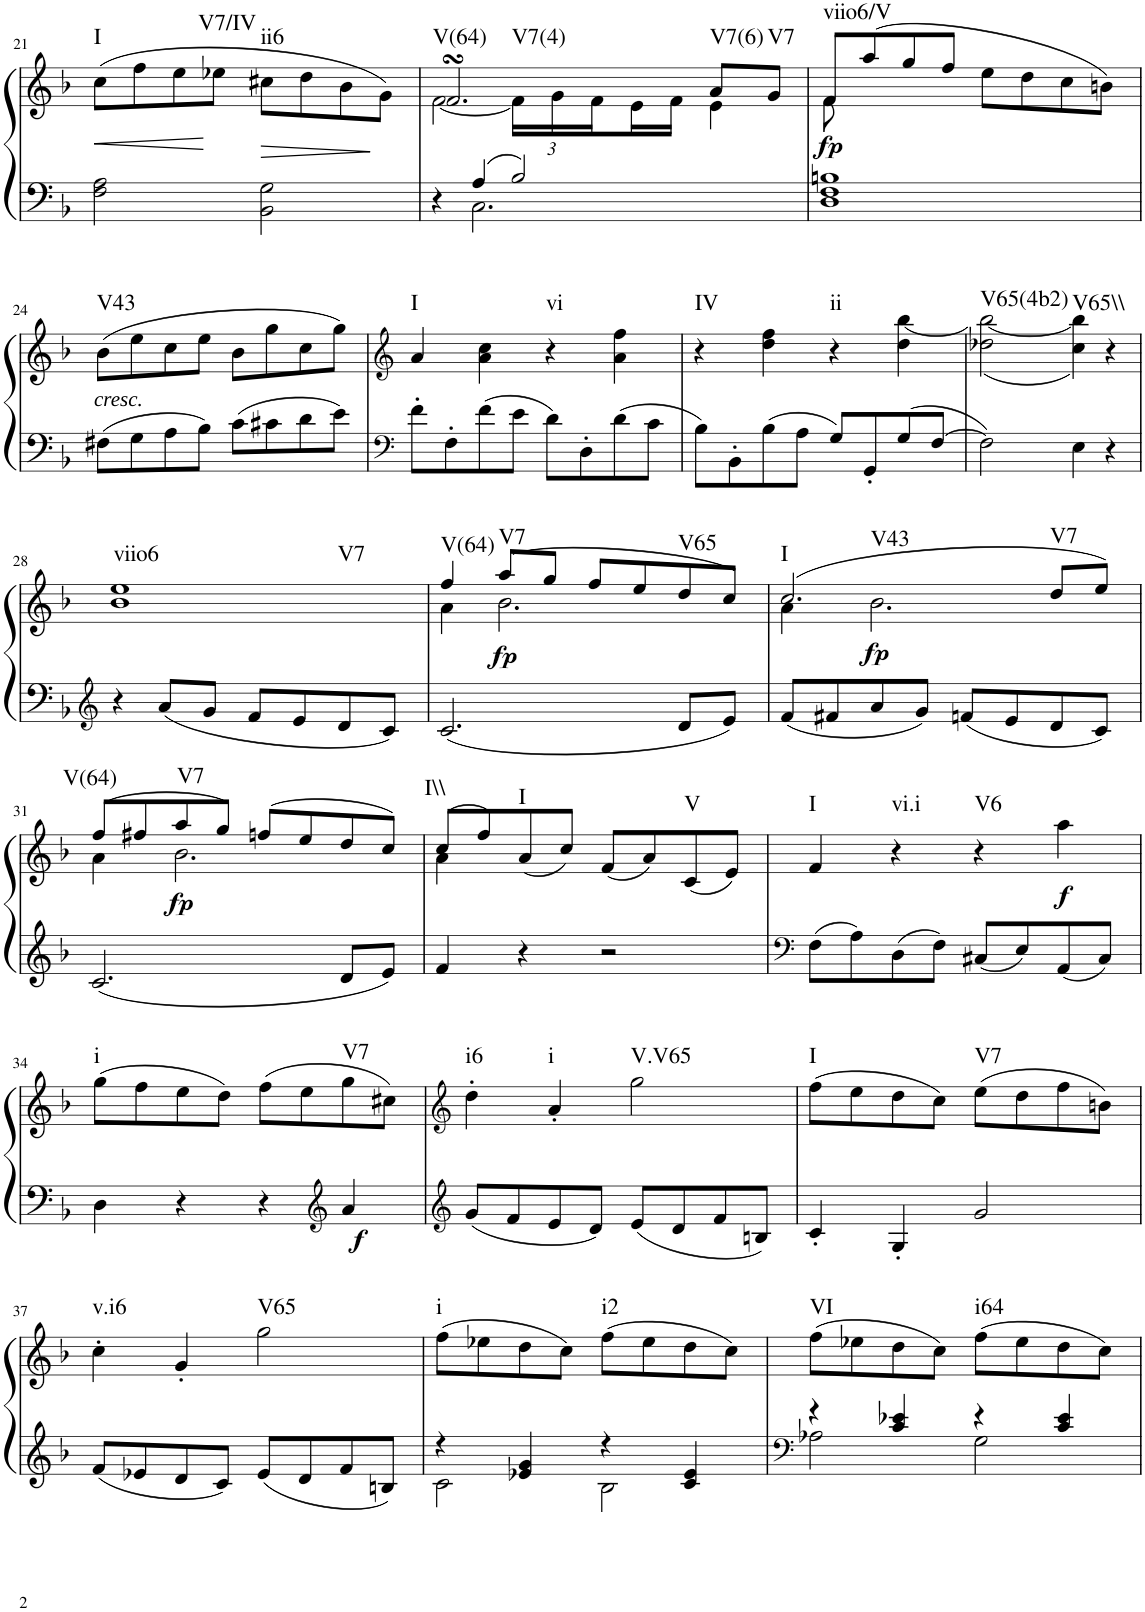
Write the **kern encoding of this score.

**kern	**kern	**dynam	**harte
*part1	*part1	*part1	*part1
*staff2	*staff1	*staff1/2	*
*I"unbenannt2	*	*	*
!!LO:PB:g=z
*clefF4	*clefG2	*	*
*k[b-]	*k[b-]	*	*
*M2/2	*M2/2	*	*
=21	=21	=21	=21
!	!	!LO:HP:b	!LO:H:kt=I
2F\ 2A\	(8cc\L	<	N
.	8ff\	.	.
.	8ee\	.	.
!	!	!	!LO:H:kt=V7/IV
.	8ee-X\J	[	N
!	!	!LO:HP:b	!LO:H:kt=ii6
2BB-\ 2G\	8cc#X\L	>	N
.	8dd\	.	.
.	8b-\	.	.
.	8g\J)	]	.
=22	=22	=22	=22
*^	*^	*	*
!	!	!	!	!	!LO:H:n=1:kt=V(64)
!	!	!	!	!	!LO:H:n=2:kt=V7(4)
4r	4ryy	2.fsSSs/	[2f\	.	N N
4A/	2.C\	.	.	.	.
*	*	*	*Xbrackettup	*	*
2B-/	.	.	24f\LL]	.	.
.	.	.	24g\	.	.
.	.	.	24f\	.	.
.	.	.	16e\	.	.
.	.	.	16f\JJ	.	.
!	!	!	!	!	!LO:H:kt=V7(6)
.	.	8a/L	4e\	.	N
!	!	!	!	!	!LO:H:kt=V7
.	.	8g/J	.	.	N
*v	*v	*	*	*	*
=23	=23	=23	=23	=23
!	!	!	!LO:DY:b	!LO:H:kt=viio6/V
1D 1F 1Bn	8f/L	8f\	fp	N
.	(8aa/	2..ryy	.	.
.	8gg/	.	.	.
.	8ff/J	.	.	.
.	8ee\L	.	.	.
.	8dd\	.	.	.
.	8cc\	.	.	.
.	8bn\J)	.	.	.
*	*v	*v	*	*
!!LO:LB:g=z
=24	=24	=24	=24
!	!LO:TX:b:i:t=cresc.	!	!LO:H:kt=V43
8F#X\L	(8b-\L	.	N
8G\	8ee\	.	.
8A\	8cc\	.	.
8B-\J	8ee\J	.	.
8c\L	8b-\L	.	.
8c#X\	8gg\	.	.
8d\	8cc\	.	.
8e\J	8gg\J)	.	.
=25	=25	=25	=25
*clefF4	*clefG2	*	*
!	!	!	!LO:H:kt=I
8f'\L	4a/	.	N
8F'\	.	.	.
8f\	4a\ 4cc\	.	.
8e\J	.	.	.
!	!	!	!LO:H:kt=vi
8d\L	4r	.	N
8D'\	.	.	.
8d\	4a\ 4ff\	.	.
8c\J	.	.	.
=26	=26	=26	=26
*	*^	*	*
!	!	!	!	!LO:H:kt=IV
8B-\L	4r	2.ryy	.	N
8BB-'\	.	.	.	.
8B-\	4dd\ 4ff\	.	.	.
8A\J	.	.	.	.
!	!	!	!	!LO:H:kt=ii
8G/L	4r	.	.	N
8GG'/	.	.	.	.
8G/	[4bb-\	4dd\	.	.
[8F/J	.	.	.	.
=27	=27	=27	=27	=27
!	!	!	!	!LO:H:kt=V65(4b2)
2F\]	2bb-\_	(2dd-X\	.	N
!	!	!	!	!LO:H:kt=V65\\
4E\	4bb-\]	4cc\)	.	N
4r	4r	4ryy	.	.
!!LO:LB:g=z	!!
=28	=28	=28	=28	=28
*clefG2	*	*	*	*
!	!	!	!	!LO:H:n=1:kt=viio6
!	!	!	!	!LO:H:n=2:kt=V7
4r	1ee	1b-	.	N N
8a/L	.	.	.	.
8g/J	.	.	.	.
8f/L	.	.	.	.
8e/	.	.	.	.
8d/	.	.	.	.
8c/J	.	.	.	.
=29	=29	=29	=29	=29
!	!	!	!	!LO:H:kt=V(64)
2.c/	4ff/	4a\	.	N
!	!	!	!LO:DY:b	!LO:H:kt=V7
.	(8aa/L	2.b-\	fp	N
.	8gg/J	.	.	.
.	8ff/L	.	.	.
.	8ee/	.	.	.
!	!	!	!	!LO:H:kt=V65
8d/L	8dd/	.	.	N
8e/J	8cc/J)	.	.	.
=30	=30	=30	=30	=30
!	!	!	!	!LO:H:n=1:kt=I
!	!	!	!	!LO:H:n=2:kt=V43
8f/L	(2.cc/	4a\	.	N N
8f#X/	.	.	.	.
!	!	!	!LO:DY:b	!
8a/	.	2.b-\	fp	.
8g/J	.	.	.	.
8fn/L	.	.	.	.
8e/	.	.	.	.
!	!	!	!	!LO:H:kt=V7
8d/	8dd/L	.	.	N
8c/J	8ee/J)	.	.	.
!!LO:LB:g=z	!!
=31	=31	=31	=31	=31
!	!	!	!	!LO:H:kt=V(64)
2.c/	(8ff/L	4a\	.	N
.	8ff#X/	.	.	.
!	!	!	!LO:DY:b	!LO:H:kt=V7
.	8aa/	2.b-\	fp	N
.	8gg/J)	.	.	.
.	(8ffn/L	.	.	.
.	8ee/	.	.	.
8d/L	8dd/	.	.	.
8e/J	8cc/J)	.	.	.
=32	=32	=32	=32	=32
!	!	!	!	!LO:H:kt=I\\
4f/	(8cc/L	4a\	.	N
.	8ff/)	.	.	.
!	!	!	!	!LO:H:kt=I
4r	(8a/	2.ryy	.	N
.	8cc/J)	.	.	.
2r	(8f/L	.	.	.
.	8a/)	.	.	.
!	!	!	!	!LO:H:kt=V
.	(8c/	.	.	N
.	8e/J)	.	.	.
*	*v	*v	*	*
=33	=33	=33	=33
*clefF4	*	*	*
!	!	!	!LO:H:kt=I
8F\L	4f/	.	N
8A\	.	.	.
!	!	!	!LO:H:kt=vi.i
8D\	4r	.	N
8F\J	.	.	.
!	!	!	!LO:H:kt=V6
8C#X/L	4r	.	N
8E/	.	.	.
!	!	!LO:DY:b	!
8AA/	4aa\	f	.
8C#/J	.	.	.
!!LO:LB:g=z
=34	=34	=34	=34
!	!	!	!LO:H:kt=i
4D\	(8gg\L	.	N
.	8ff\	.	.
4r	8ee\	.	.
.	8dd\J)	.	.
4r	(8ff\L	.	.
.	8ee\	.	.
*clefG2	*	*	*
!	!	!LO:DY:b=2	!LO:H:kt=V7
4a/	8gg\	f	N
.	8cc#X\J)	.	.
=35	=35	=35	=35
*clefG2	*clefG2	*	*
!	!	!	!LO:H:kt=i6
8g/L	4dd'\	.	N
8f/	.	.	.
!	!	!	!LO:H:kt=i
8e/	4a'/	.	N
8d/J	.	.	.
!	!	!	!LO:H:kt=V.V65
8e/L	2gg\	.	N
8d/	.	.	.
8f/	.	.	.
8Bn/J	.	.	.
=36	=36	=36	=36
!	!	!	!LO:H:kt=I
4c'/	(8ff\L	.	N
.	8ee\	.	.
4G'/	8dd\	.	.
.	8cc\J)	.	.
!	!	!	!LO:H:kt=V7
2g/	(8ee\L	.	N
.	8dd\	.	.
.	8ff\	.	.
.	8bn\J)	.	.
!!LO:LB:g=z
=37	=37	=37	=37
!	!	!	!LO:H:kt=v.i6
8f/L	4cc'\	.	N
8e-X/	.	.	.
8d/	4g'/	.	.
8c/J	.	.	.
!	!	!	!LO:H:kt=V65
8e-/L	2gg\	.	N
8d/	.	.	.
8f/	.	.	.
8Bn/J	.	.	.
=38	=38	=38	=38
*^	*	*	*
!	!	!	!	!LO:H:kt=i
4r	2c\	(8ff\L	.	N
.	.	8ee-X\	.	.
4e-X/ 4g/	.	8dd\	.	.
.	.	8cc\J)	.	.
!	!	!	!	!LO:H:kt=i2
4r	2B-\	(8ff\L	.	N
.	.	8ee-\	.	.
4c/ 4e-/	.	8dd\	.	.
.	.	8cc\J)	.	.
=39	=39	=39	=39	=39
*clefF4	*	*	*	*
!	!	!	!	!LO:H:kt=VI
4r	2A-X\	(8ff\L	.	N
.	.	8ee-X\	.	.
4c/ 4e-X/	.	8dd\	.	.
.	.	8cc\J)	.	.
!	!	!	!	!LO:H:kt=i64
4r	2G\	(8ff\L	.	N
.	.	8ee-\	.	.
4c/ 4e-/	.	8dd\	.	.
.	.	8cc\J)	.	.
*v	*v	*	*	*
=	=	=	=
*-	*-	*-	*-
